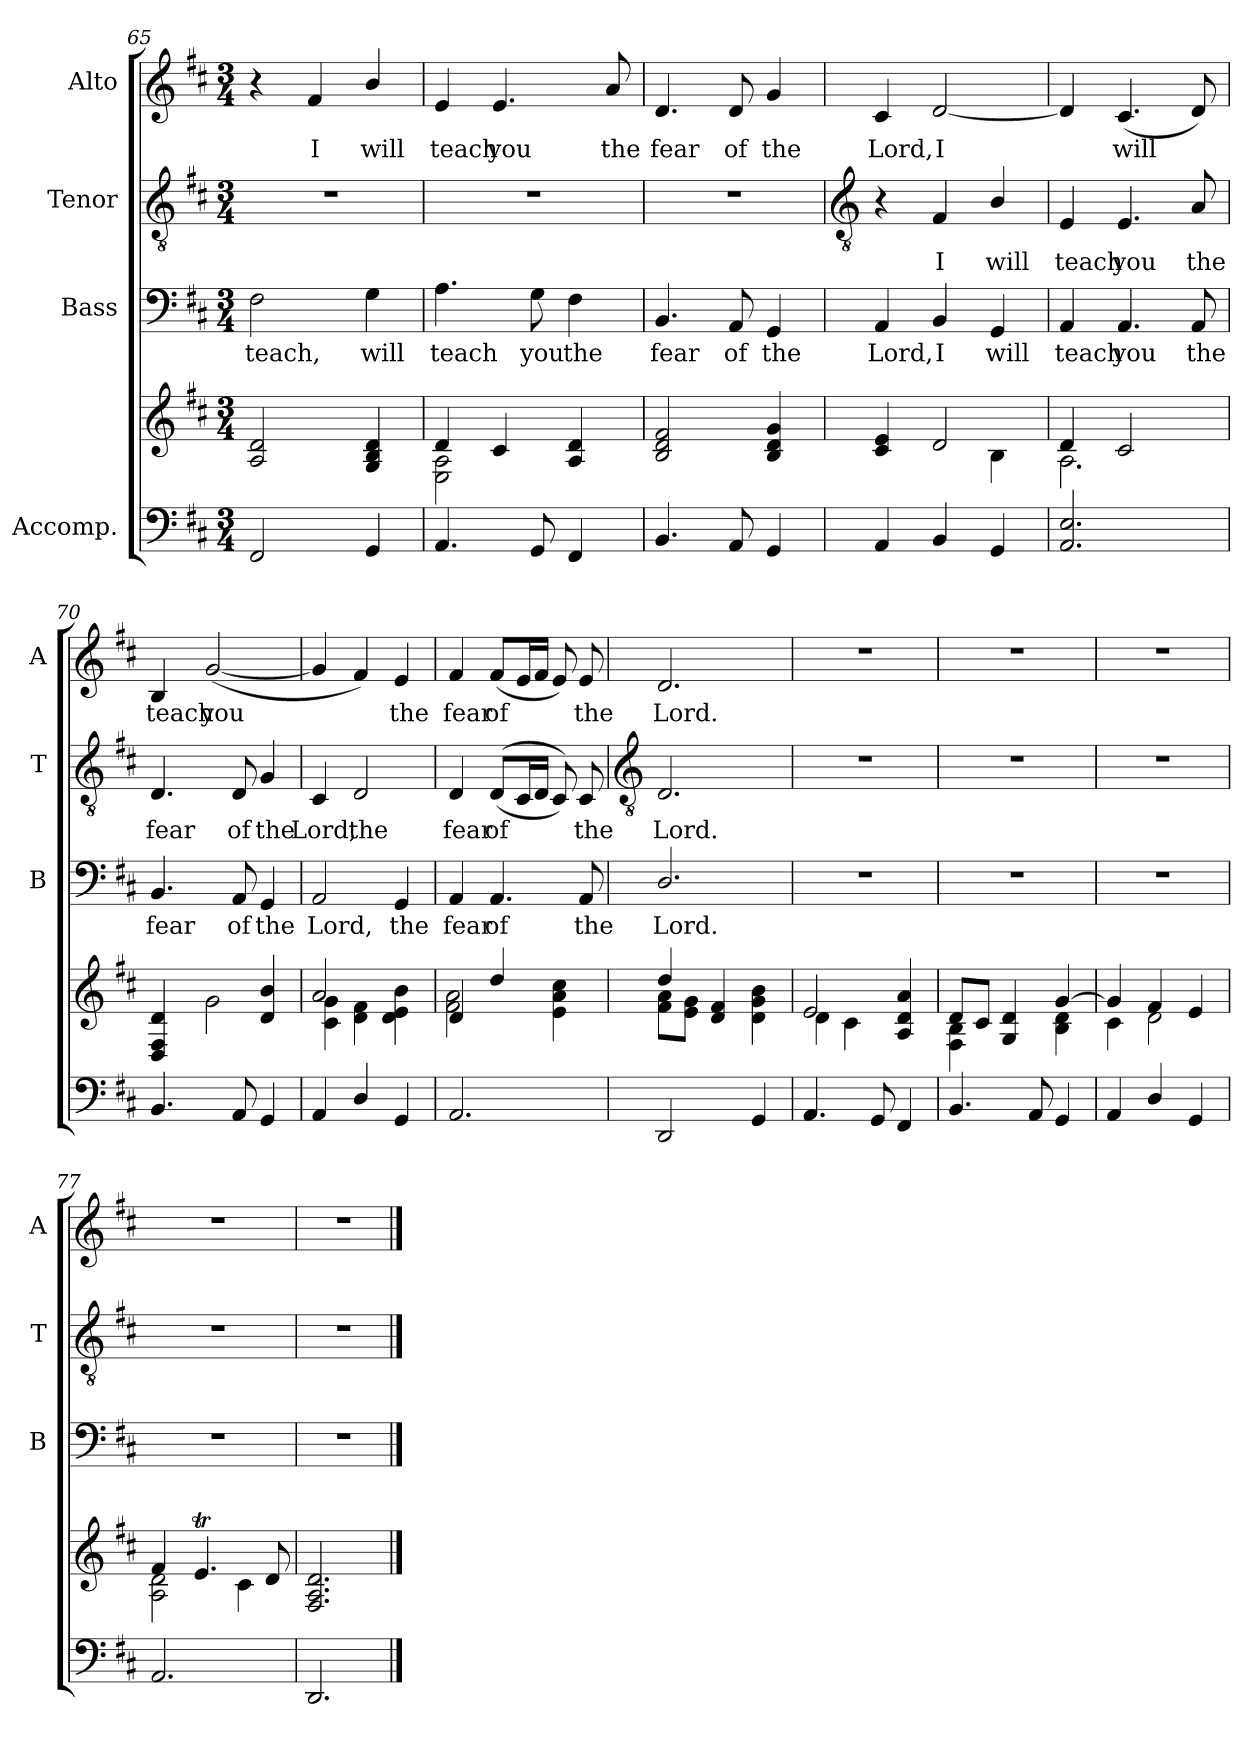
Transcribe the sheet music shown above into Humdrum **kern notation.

**kern	**kern	**kern	**text	**kern	**text	**kern	**text
*part4	*part4	*part3	*part3	*part2	*part2	*part1	*part1
*staff5	*staff4	*staff3	*staff3	*staff2	*staff2	*staff1	*staff1
*I"Accomp.	*	*I"Bass	*	*I"Tenor	*	*I"Alto	*
*	*	*I'B	*	*I'T	*	*I'A	*
*clefF4	*clefG2	*clefF4	*	*clefGv2	*	*clefG2	*
*k[f#c#]	*k[f#c#]	*k[f#c#]	*	*k[f#c#]	*	*k[f#c#]	*
*D:	*D:	*D:	*	*D:	*	*D:	*
*M3/4	*M3/4	*M3/4	*	*M3/4	*	*M3/4	*
=65	=65	=65	=65	=65	=65	=65	=65
*	*^	*	*	*	*	*	*
!	!	!LO:N:vis=1	!	!LO:LY:b	!LO:N:vis=1	!	!	!
2FF#	2A/ 2d/	2.ryy	2F#	teach,	2.r	.	4r	.
!	!	!	!	!	!	!	!	!LO:LY:b
.	.	.	.	.	.	.	4f#	I
!	!	!	!	!LO:LY:b	!	!	!	!LO:LY:b
4GG	4G/ 4B/ 4d/	.	4G	will	.	.	4b/	will
=66	=66	=66	=66	=66	=66	=66	=66	=66
!	!	!	!	!LO:LY:b	!LO:N:vis=1	!	!	!LO:LY:b
4.AA	4d/	2E\ 2A\	4.A	teach	2.r	.	4e	teach
!	!	!	!	!	!	!	!	!LO:LY:b
.	4c#/	.	.	.	.	.	4.e	you
!	!	!	!	!LO:LY:b	!	!	!	!
8GG	.	.	8G	you	.	.	.	.
!	!	!	!	!LO:LY:b	!	!	!	!
4FF#	4A/ 4d/	4ryy	4F#	the	.	.	.	.
!	!	!	!	!	!	!	!	!LO:LY:b
.	.	.	.	.	.	.	8a/	the
=67	=67	=67	=67	=67	=67	=67	=67	=67
!	!	!LO:N:vis=1	!	!LO:LY:b	!LO:N:vis=1	!	!	!LO:LY:b
4.BB	2B/ 2d/ 2f#/	2.ryy	4.BB	fear	2.r	.	4.d	fear
!	!	!	!	!LO:LY:b	!	!	!	!LO:LY:b
8AA	.	.	8AA	of	.	.	8d	of
!	!	!	!	!LO:LY:b	!	!	!	!LO:LY:b
4GG	4B/ 4d/ 4g/	.	4GG	the	.	.	4g	the
!!LO:LB:g=z
=68	=68	=68	=68	=68	=68	=68	=68	=68
*	*	*	*	*	*clefGv2	*	*	*
!	!	!	!	!LO:LY:b	!	!	!	!LO:LY:b
4AA	4c#/ 4e/	2ryy	4AA	Lord,	4r	.	4c#	Lord,
!	!	!	!	!LO:LY:b	!	!LO:LY:b	!	!LO:LY:b
4BB	2d/	.	4BB	I	4F#	I	[2d	I
!	!	!	!	!LO:LY:b	!	!LO:LY:b	!	!
4GG	.	4B\	4GG	will	4B/	will	.	.
=69	=69	=69	=69	=69	=69	=69	=69	=69
!	!	!	!	!LO:LY:b	!	!LO:LY:b	!	!
2.AA 2.E	4d/	2.A\	4AA	teach	4E	teach	4d]	.
!	!	!	!	!LO:LY:b	!	!LO:LY:b	!	!LO:LY:b
.	2c#/	.	4.AA	you	4.E	you	(<4.c#	will
!	!	!	!	!LO:LY:b	!	!LO:LY:b	!	!
.	.	.	8AA	the	8A/	the	8d)	.
=70	=70	=70	=70	=70	=70	=70	=70	=70
!	!	!	!	!LO:LY:b	!	!LO:LY:b	!	!LO:LY:b
4.BB	4D/ 4F#/ 4d/	4ryy	4.BB	fear	4.D	fear	4B	teach
!	!	!	!	!	!	!	!	!LO:LY:b
.	4ryy	2g\	.	.	.	.	(<[2g	you
!	!	!	!	!LO:LY:b	!	!LO:LY:b	!	!
8AA	.	.	8AA	of	8D	of	.	.
!	!	!	!	!LO:LY:b	!	!LO:LY:b	!	!
4GG	4d/ 4b/	.	4GG	the	4G	the	.	.
=71	=71	=71	=71	=71	=71	=71	=71	=71
!	!	!	!	!LO:LY:b	!	!LO:LY:b	!	!
4AA	2a/	4c#\ 4g\	2AA	Lord,	4C#	Lord,	4g]	.
!	!	!	!	!	!	!LO:LY:b	!	!
4D/	.	4d\ 4f#\	.	.	2D	the	4f#)	.
!	!	!	!	!LO:LY:b	!	!	!	!LO:LY:b
4GG	4ryy	4d\ 4e\ 4b\	4GG	the	.	.	4e	the
=72	=72	=72	=72	=72	=72	=72	=72	=72
!	!	!	!	!LO:LY:b	!	!LO:LY:b	!	!LO:LY:b
2.AA	4d/	2f#\ 2a\	4AA	fear	4D	fear	4f#	fear
!	!	!	!	!LO:LY:b	!	!LO:LY:b	!	!LO:LY:b
.	4dd/	.	4.AA	of	(<(<8DL	of	(<8f#L	of
.	.	.	.	.	16C#L	.	16eL	.
.	.	.	.	.	16DJJ	.	16f#JJ	.
.	4ryy	4e\ 4a\ 4cc#\	.	.	8C#))	.	8e)	.
!	!	!	!	!LO:LY:b	!	!LO:LY:b	!	!LO:LY:b
.	.	.	8AA	the	8C#	the	8e	the
!!LO:LB:g=z
=73	=73	=73	=73	=73	=73	=73	=73	=73
*	*	*	*	*	*clefGv2	*	*	*
!	!	!	!	!LO:LY:b	!	!LO:LY:b	!	!LO:LY:b
2DD	4dd/	8f#\ 8a\L	2.D/	Lord.	2.D	Lord.	2.d	Lord.
.	.	8e\ 8g\J	.	.	.	.	.	.
.	4d/ 4f#/	4ryy	.	.	.	.	.	.
4GG	4ryy	4d\ 4g\ 4b\	.	.	.	.	.	.
=74	=74	=74	=74	=74	=74	=74	=74	=74
!	!	!	!LO:N:vis=1	!	!LO:N:vis=1	!	!LO:N:vis=1	!
4.AA	2e/	4d\	2.r	.	2.r	.	2.r	.
.	.	4c#\	.	.	.	.	.	.
8GG	.	.	.	.	.	.	.	.
4FF#	4A/ 4d/ 4a/	4ryy	.	.	.	.	.	.
=75	=75	=75	=75	=75	=75	=75	=75	=75
!	!	!	!LO:N:vis=1	!	!LO:N:vis=1	!	!LO:N:vis=1	!
4.BB	8d/L	4F#\ 4B\	2.r	.	2.r	.	2.r	.
.	8c#/J	.	.	.	.	.	.	.
.	4G/ 4d/	4ryy	.	.	.	.	.	.
8AA	.	.	.	.	.	.	.	.
4GG	[4g/	4B\ 4d\	.	.	.	.	.	.
=76	=76	=76	=76	=76	=76	=76	=76	=76
!	!	!	!LO:N:vis=1	!	!LO:N:vis=1	!	!LO:N:vis=1	!
4AA	4g/]	4c#\	2.r	.	2.r	.	2.r	.
4D/	4f#/	2d\	.	.	.	.	.	.
4GG	4e/	.	.	.	.	.	.	.
=77	=77	=77	=77	=77	=77	=77	=77	=77
!	!	!	!LO:N:vis=1	!	!LO:N:vis=1	!	!LO:N:vis=1	!
2.AA	4f#/	2A\ 2d\	2.r	.	2.r	.	2.r	.
.	4.eT/	.	.	.	.	.	.	.
.	.	4c#\	.	.	.	.	.	.
.	8d/	.	.	.	.	.	.	.
=78	=78	=78	=78	=78	=78	=78	=78	=78
!	!	!LO:N:vis=1	!LO:N:vis=1	!	!LO:N:vis=1	!	!LO:N:vis=1	!
2.DD	2.F#/ 2.A/ 2.d/	2.ryy	2.r	.	2.r	.	2.r	.
*	*v	*v	*	*	*	*	*	*
==	==	==	==	==	==	==	==
*-	*-	*-	*-	*-	*-	*-	*-
